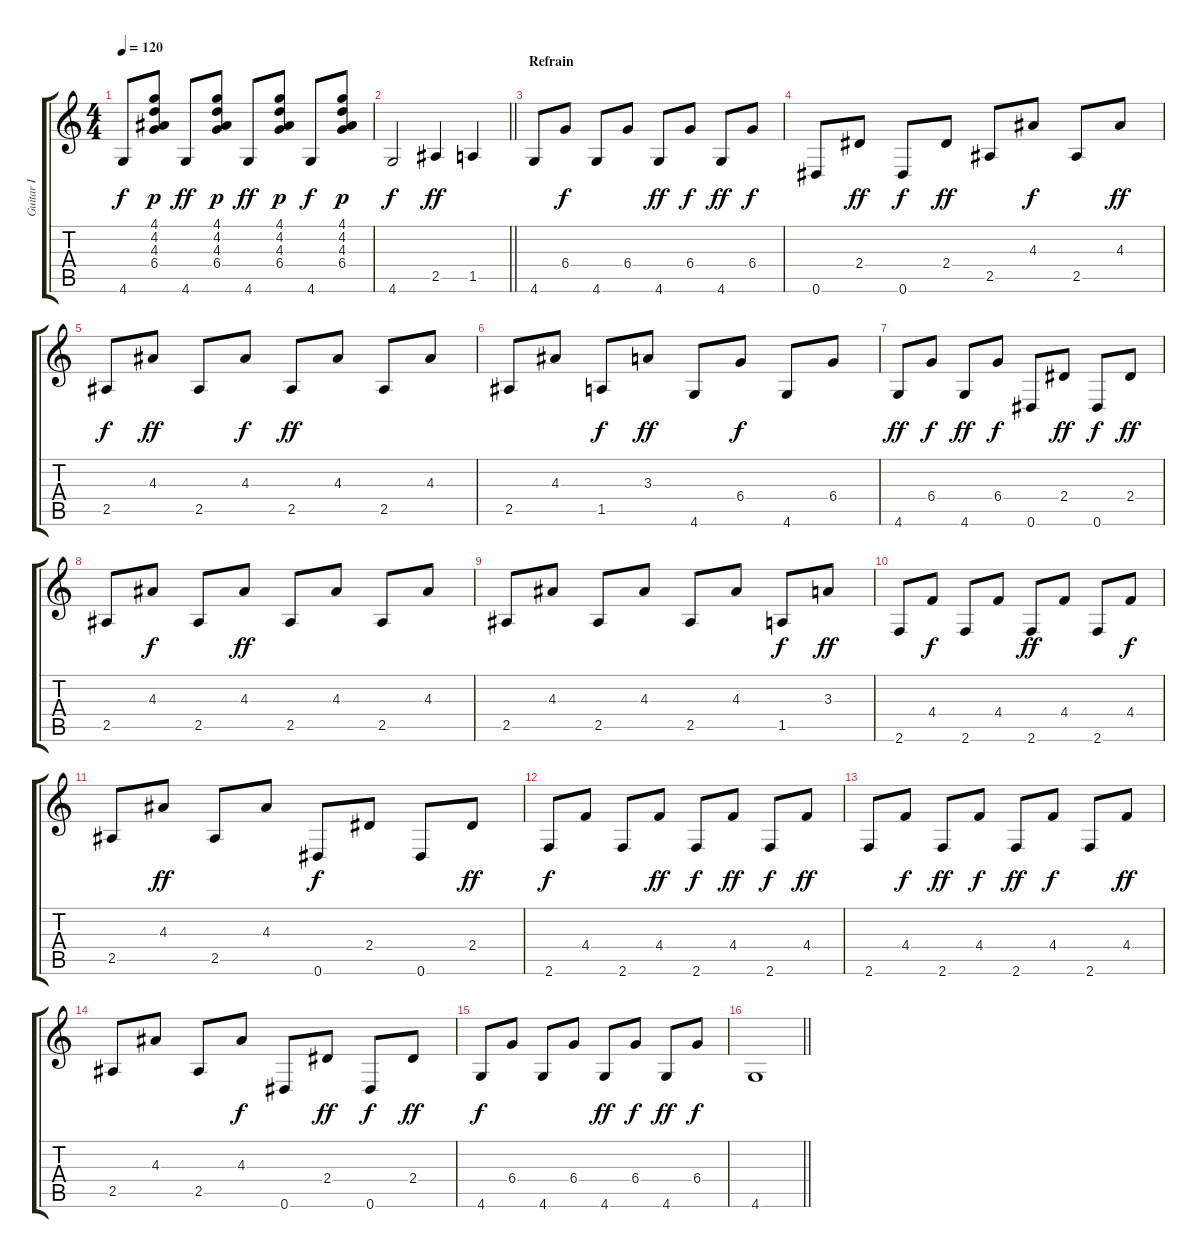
\track ("Guitar I" "Guitar I") {instrument acousticguitarsteel}
\staff {score tabs}
\tuning (Eb4 Bb3 Gb3 Db3 Ab2 Eb2) {hide}
\ts (4 4)
\tempo 120
\clef g2
\ks c
4.6.8{dy f} (4.1 4.2 4.3 6.4).8{dy p} 4.6.8{dy ff} (4.1 4.2 4.3 6.4).8{dy p} 4.6.8{dy ff} (4.1 4.2 4.3 6.4).8{dy p} 4.6.8{dy f} (4.1 4.2 4.3 6.4).8{dy p} |
\barLineRight lightlight
4.6.2{dy f} 2.5.4{dy ff} 1.5.4 |
\section ("" "Refrain")
4.6.8 6.4.8{dy f} 4.6.8 6.4.8 4.6.8{dy ff} 6.4.8{dy f} 4.6.8{dy ff} 6.4.8{dy f} |
0.6.8 2.4.8{dy ff} 0.6.8{dy f} 2.4.8{dy ff} 2.5.8 4.3.8{dy f} 2.5.8 4.3.8{dy ff} |
2.5.8{dy f} 4.3.8{dy ff} 2.5.8 4.3.8{dy f} 2.5.8{dy ff} 4.3.8 2.5.8 4.3.8 |
2.5.8 4.3.8 1.5.8{dy f} 3.3.8{dy ff} 4.6.8 6.4.8{dy f} 4.6.8 6.4.8 |
4.6.8{dy ff} 6.4.8{dy f} 4.6.8{dy ff} 6.4.8{dy f} 0.6.8 2.4.8{dy ff} 0.6.8{dy f} 2.4.8{dy ff} |
2.5.8 4.3.8{dy f} 2.5.8 4.3.8{dy ff} 2.5.8 4.3.8 2.5.8 4.3.8 |
2.5.8 4.3.8 2.5.8 4.3.8 2.5.8 4.3.8 1.5.8{dy f} 3.3.8{dy ff} |
2.6.8 4.4.8{dy f} 2.6.8 4.4.8 2.6.8{dy ff} 4.4.8 2.6.8 4.4.8{dy f} |
2.5.8 4.3.8{dy ff} 2.5.8 4.3.8 0.6.8{dy f} 2.4.8 0.6.8 2.4.8{dy ff} |
2.6.8{dy f} 4.4.8 2.6.8 4.4.8{dy ff} 2.6.8{dy f} 4.4.8{dy ff} 2.6.8{dy f} 4.4.8{dy ff} |
2.6.8 4.4.8{dy f} 2.6.8{dy ff} 4.4.8{dy f} 2.6.8{dy ff} 4.4.8{dy f} 2.6.8 4.4.8{dy ff} |
2.5.8 4.3.8 2.5.8 4.3.8{dy f} 0.6.8 2.4.8{dy ff} 0.6.8{dy f} 2.4.8{dy ff} |
4.6.8{dy f} 6.4.8 4.6.8 6.4.8 4.6.8{dy ff} 6.4.8{dy f} 4.6.8{dy ff} 6.4.8{dy f} |
\barLineRight lightlight
4.6.1
